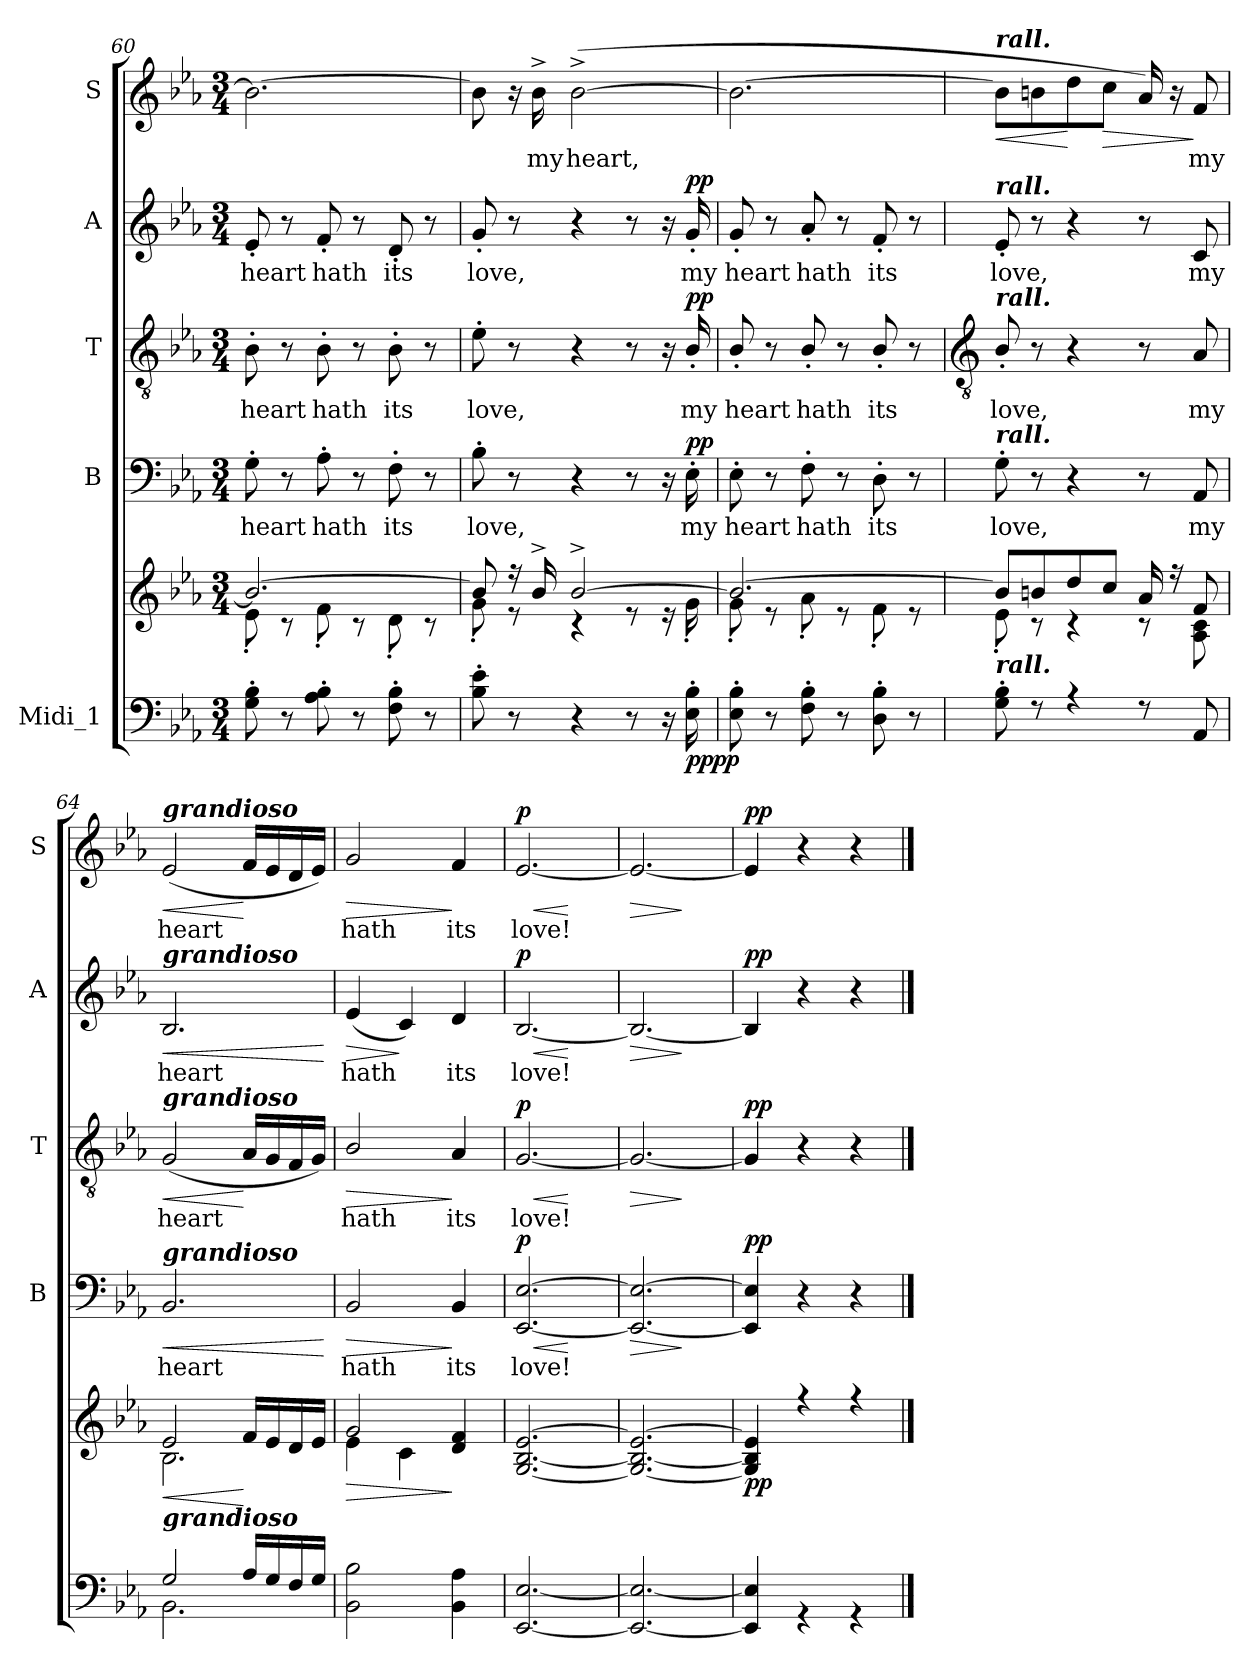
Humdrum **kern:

**kern	**kern	**dynam	**kern	**text	**dynam	**kern	**text	**dynam	**kern	**text	**dynam	**kern	**text	**dynam
*part5	*part5	*part5	*part4	*part4	*part4	*part3	*part3	*part3	*part2	*part2	*part2	*part1	*part1	*part1
*staff6	*staff5	*staff5/6	*staff4	*staff4	*staff4	*staff3	*staff3	*staff3	*staff2	*staff2	*staff2	*staff1	*staff1	*staff1
*I"Midi_1	*	*	*I"B	*	*	*I"T	*	*	*I"A	*	*	*I"S	*	*
*	*	*	*I'B	*	*	*I'T	*	*	*I'A	*	*	*I'S	*	*
*clefF4	*clefG2	*	*clefF4	*	*	*clefGv2	*	*	*clefG2	*	*	*clefG2	*	*
*k[b-e-a-]	*k[b-e-a-]	*	*k[b-e-a-]	*	*	*k[b-e-a-]	*	*	*k[b-e-a-]	*	*	*k[b-e-a-]	*	*
*E-:	*E-:	*	*E-:	*	*	*E-:	*	*	*E-:	*	*	*E-:	*	*
*M3/4	*M3/4	*	*M3/4	*	*	*M3/4	*	*	*M3/4	*	*	*M3/4	*	*
=60	=60	=60	=60	=60	=60	=60	=60	=60	=60	=60	=60	=60	=60	=60
*	*^	*	*	*	*	*	*	*	*	*	*	*	*	*
!	!	!	!	!	!LO:LY:b	!	!	!LO:LY:b	!	!	!LO:LY:b	!	!	!	!
8G' 8B-'	2.b-/_	8e-'\	.	8G'	heart	.	8B-'	heart	.	8e-'	heart	.	2.b-_	.	.
8r	.	8r	.	8r	.	.	8r	.	.	8r	.	.	.	.	.
!	!	!	!	!	!LO:LY:b	!	!	!LO:LY:b	!	!	!LO:LY:b	!	!	!	!
8A-' 8B-'	.	8f'\	.	8A-'	hath	.	8B-'	hath	.	8f'	hath	.	.	.	.
8r	.	8r	.	8r	.	.	8r	.	.	8r	.	.	.	.	.
!	!	!	!	!	!LO:LY:b	!	!	!LO:LY:b	!	!	!LO:LY:b	!	!	!	!
8F' 8B-'	.	8d'\	.	8F'	its	.	8B-'	its	.	8d'	its	.	.	.	.
8r	.	8r	.	8r	.	.	8r	.	.	8r	.	.	.	.	.
=61	=61	=61	=61	=61	=61	=61	=61	=61	=61	=61	=61	=61	=61	=61	=61
!	!	!	!	!	!LO:LY:b	!	!	!LO:LY:b	!	!	!LO:LY:b	!	!	!	!
8B-' 8e-'	8b-/]	8g'\	.	8B-'	love,	.	8e-'	love,	.	8g'	love,	.	8b-]	.	.
8r	16r	8r	.	8r	.	.	8r	.	.	8r	.	.	16r	.	.
!	!	!	!	!	!	!	!	!	!	!	!	!	!	!LO:LY:b	!
.	16b-^/	.	.	.	.	.	.	.	.	.	.	.	16b-^	my	.
!	!	!	!	!	!	!	!	!	!	!	!	!	!	!LO:LY:b	!
4r	[2b-^/	4r	.	4r	.	.	4r	.	.	4r	.	.	(>[2b-^	heart,	.
8r	.	8r	.	8r	.	.	8r	.	.	8r	.	.	.	.	.
16r	.	16r	.	16r	.	.	16r	.	.	16r	.	.	.	.	.
!	!	!	!LO:DY:b=2	!	!LO:LY:b	!	!	!LO:LY:b	!	!	!LO:LY:b	!	!	!	!
!	!	!	!LO:DY:n=1:b	!	!	!LO:DY:b	!	!	!LO:DY:b	!	!	!LO:DY:b	!	!	!
16E-\' 16B-\'	.	16g'\	pp pp	16E-'\	my	pp	16B-'/	my	pp	16g'	my	pp	.	.	.
=62	=62	=62	=62	=62	=62	=62	=62	=62	=62	=62	=62	=62	=62	=62	=62
!	!	!	!	!	!LO:LY:b	!	!	!LO:LY:b	!	!	!LO:LY:b	!	!	!	!
8E-\' 8B-\'	2.b-/_	8g'\	.	8E-'\	heart	.	8B-'/	heart	.	8g'	heart	.	2.b-_	.	.
8r	.	8r	.	8r	.	.	8r	.	.	8r	.	.	.	.	.
!	!	!	!	!	!LO:LY:b	!	!	!LO:LY:b	!	!	!LO:LY:b	!	!	!	!
8F\' 8B-\'	.	8a-'\	.	8F'\	hath	.	8B-'/	hath	.	8a-'	hath	.	.	.	.
8r	.	8r	.	8r	.	.	8r	.	.	8r	.	.	.	.	.
!	!	!	!	!	!LO:LY:b	!	!	!LO:LY:b	!	!	!LO:LY:b	!	!	!	!
8D\' 8B-\'	.	8f'\	.	8D'\	its	.	8B-'/	its	.	8f'	its	.	.	.	.
8r	.	8r	.	8r	.	.	8r	.	.	8r	.	.	.	.	.
!!LO:LB:g=z
=63	=63	=63	=63	=63	=63	=63	=63	=63	=63	=63	=63	=63	=63	=63	=63
*	*	*	*	*	*	*	*clefGv2	*	*	*	*	*	*	*	*
*^	*	*	*	*	*	*	*	*	*	*	*	*	*	*	*
!	!	!	!	!	!	!	!	!	!	!	!	!	!	!LO:TX:a:Bi:t=rall.	!	!
!	!	!	!	!	!	!	!	!	!	!	!LO:TX:a:Bi:t=rall.	!	!	!	!	!
!	!	!	!	!	!	!	!	!LO:TX:a:Bi:t=rall.	!	!	!	!	!	!	!	!
!	!	!	!	!	!LO:TX:a:Bi:t=rall.	!	!	!	!	!	!	!	!	!	!	!
!LO:TX:a:Bi:t=rall.	!	!	!	!	!	!	!	!	!	!	!	!	!	!	!	!
!	!LO:N:vis=1	!	!	!	!	!LO:LY:b	!	!	!LO:LY:b	!	!	!LO:LY:b	!	!	!	!LO:HP:b
8G\' 8B-\'	2.ryy	8b-/L]	8e-'\	.	8G'\	love,	.	8B-'/	love,	.	8e-'	love,	.	8b-L]	.	<
8r	.	8bn/	8r	.	8r	.	.	8r	.	.	8r	.	.	8bn	.	.
4r	.	8dd/	4r	.	4r	.	.	4r	.	.	4r	.	.	8dd	.	[
!	!	!	!	!	!	!	!	!	!	!	!	!	!	!	!	!LO:HP:b
.	.	8cc/J	.	.	.	.	.	.	.	.	.	.	.	8ccJ	.	>
8r	.	16a-/	8r	.	8r	.	.	8r	.	.	8r	.	.	16a-)	.	.
.	.	16r	.	.	.	.	.	.	.	.	.	.	.	16r	.	.
!	!	!	!	!	!	!LO:LY:b	!	!	!LO:LY:b	!	!	!LO:LY:b	!	!	!LO:LY:b	!
8AA-	.	8f/	8A-\ 8c\	.	8AA-	my	.	8A-	my	.	8c	my	.	8f	my	]
=64	=64	=64	=64	=64	=64	=64	=64	=64	=64	=64	=64	=64	=64	=64	=64	=64
!	!	!	!	!	!	!	!	!	!	!	!	!	!	!LO:TX:a:Bi:t=grandioso	!	!
!	!	!	!	!	!	!	!	!	!	!	!LO:TX:a:Bi:t=grandioso	!	!	!	!	!
!	!	!	!	!	!	!	!	!LO:TX:a:Bi:t=grandioso	!	!	!	!	!	!	!	!
!	!	!	!	!	!LO:TX:a:Bi:t=grandioso	!	!	!	!	!	!	!	!	!	!	!
!	!	!LO:TX:b:Bi:t=grandioso	!	!	!	!	!	!	!	!	!	!	!	!	!	!
!	!	!	!	!LO:HP:b	!	!LO:LY:b	!LO:HP:b	!	!LO:LY:b	!LO:HP:b	!	!LO:LY:b	!LO:HP:b	!	!LO:LY:b	!LO:HP:b
2G/	2.BB-\	2e-	2.B-\	<	2.BB-	heart	<	(<2G	heart	<	2.B-	heart	<	(<2e-	heart	<
16A-/LL	.	16fLL	.	[	.	.	.	16A-LL	.	[	.	.	.	16fLL	.	[
16G/	.	16e-	.	.	.	.	.	16G	.	.	.	.	.	16e-	.	.
16F/	.	16d	.	.	.	.	.	16F	.	.	.	.	.	16d	.	.
16G/JJ	.	16e-JJ	.	.	.	.	.	16GJJ)	.	.	.	.	.	16e-JJ)	.	.
*v	*v	*	*	*	*	*	*	*	*	*	*	*	*	*	*	*
*	*v	*v	*	*	*	*	*	*	*	*	*	*	*	*	*
.	.	.	.	.	[	.	.	.	.	.	[	.	.	.
=65	=65	=65	=65	=65	=65	=65	=65	=65	=65	=65	=65	=65	=65	=65
*^	*	*	*	*	*	*	*	*	*	*	*	*	*	*
!	!	!	!LO:HP:b	!	!LO:LY:b	!LO:HP:b	!	!LO:LY:b	!LO:HP:b	!	!LO:LY:b	!LO:HP:b	!	!LO:LY:b	!LO:HP:b
*	*	*^	*	*	*	*	*	*	*	*	*	*	*	*	*
2.ryy	2BB-\ 2B-\	2g	4e-\	>	2BB-	hath	>	2B-/	hath	>	(<4e-	hath	>	2g	hath	>
.	.	.	4c\	.	.	.	.	.	.	.	4c)	.	]	.	.	.
!	!	!	!	!	!	!LO:LY:b	!	!	!LO:LY:b	!	!	!LO:LY:b	!	!	!LO:LY:b	!
.	4BB-\ 4A-\	4d 4f	4ryy	]	4BB-	its	]	4A-	its	]	4d	its	.	4f	its	]
=66	=66	=66	=66	=66	=66	=66	=66	=66	=66	=66	=66	=66	=66	=66	=66	=66
!	!	!	!LO:N:vis=1	!LO:HP:b	!	!LO:LY:b	!LO:HP:b	!	!LO:LY:b	!LO:HP:b	!	!LO:LY:b	!LO:HP:b	!	!LO:LY:b	!LO:HP:b
!	!	!	!	!LO:DY:n=1:b	!	!	!LO:DY:n=1:b	!	!	!LO:DY:n=1:b	!	!	!LO:DY:n=1:b	!	!	!LO:DY:n=1:b
2.ryy	[2.EE-/ [2.E-/	[2.G [2.B- [2.e-	2.ryy	< p	[2.EE- [2.E-	love!	< p	[2.G	love!	< p	[2.B-	love!	< p	[2.e-	love!	< p
*v	*v	*	*	*	*	*	*	*	*	*	*	*	*	*	*	*
*	*v	*v	*	*	*	*	*	*	*	*	*	*	*	*	*
.	.	[	.	.	[	.	.	[	.	.	[	.	.	[
=67	=67	=67	=67	=67	=67	=67	=67	=67	=67	=67	=67	=67	=67	=67
*^	*^	*	*	*	*	*	*	*	*	*	*	*	*	*
!	!	!	!LO:N:vis=1	!LO:HP:b	!	!	!LO:HP:b	!	!	!LO:HP:b	!	!	!LO:HP:b	!	!	!
!	!	!	!	!	!	!	!	!	!	!	!	!	!LO:HP:n=1:b	!	!	!LO:HP:b
2.ryy	2.EE-/_ 2.E-/_	2.G_ 2.B-_ 2.e-_	2.ryy	>	2.EE-_ 2.E-_	.	>	2.G_	.	>	2.B-_	.	> >	2.e-_	.	>
*v	*v	*	*	*	*	*	*	*	*	*	*	*	*	*	*	*
*	*v	*v	*	*	*	*	*	*	*	*	*	*	*	*	*
.	.	]	.	.	]	.	.	]	.	.	]	.	.	]
=68	=68	=68	=68	=68	=68	=68	=68	=68	=68	=68	=68	=68	=68	=68
*^	*^	*	*	*	*	*	*	*	*	*	*	*	*	*
!	!	!	!LO:N:vis=1	!LO:DY:b	!	!	!LO:DY:b	!	!	!LO:DY:b	!	!	!LO:DY:b	!	!	!LO:DY:b
2.ryy	4EE-/] 4E-/]	4G] 4B-] 4e-]	2.ryy	pp	4EE-] 4E-]	.	pp	4G]	.	pp	4B-]	.	pp	4e-]	.	pp
.	4r	4r	.	.	4r	.	.	4r	.	.	4r	.	]	4r	.	.
.	4r	4r	.	.	4r	.	.	4r	.	.	4r	.	.	4r	.	.
*v	*v	*	*	*	*	*	*	*	*	*	*	*	*	*	*	*
*	*v	*v	*	*	*	*	*	*	*	*	*	*	*	*	*
==	==	==	==	==	==	==	==	==	==	==	==	==	==	==
*-	*-	*-	*-	*-	*-	*-	*-	*-	*-	*-	*-	*-	*-	*-
